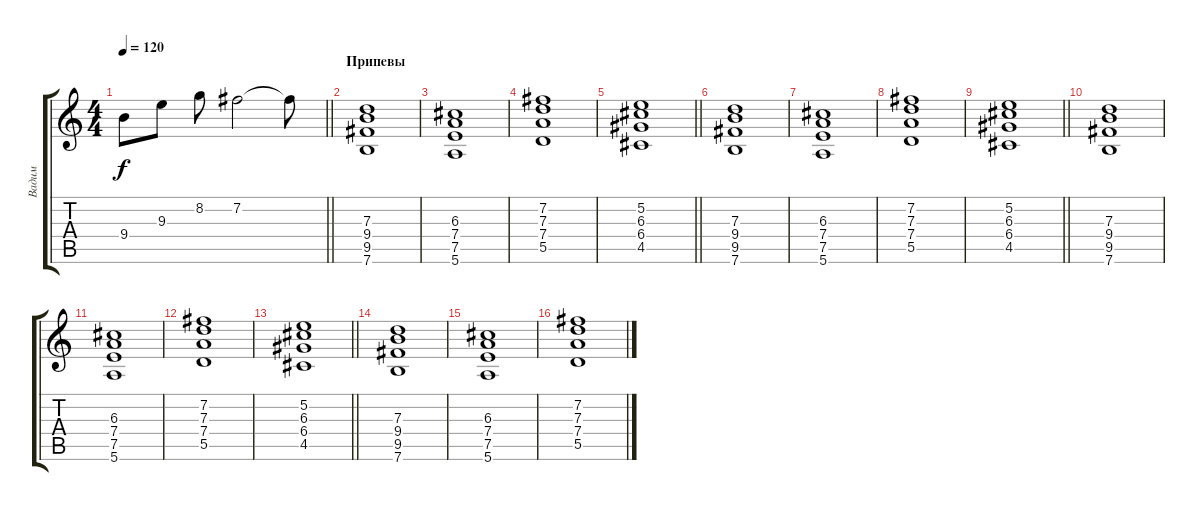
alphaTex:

\track ("Вадим" "Вадим") {instrument distortionguitar}
\staff {score tabs}
\tuning (E4 B3 G3 D3 A2 E2) {hide}
\ts (4 4)
\tempo 120
\clef g2
\barLineRight lightlight
\ks c
9.4.8{dy f} 9.3.8 8.2.8 7.2.2 7.2{t}.8 |
\section ("" "Припевы")
(7.3 9.4 9.5 7.6).1 |
(6.3 7.4 7.5 5.6).1 |
(7.2 7.3 7.4 5.5).1 |
\barLineRight lightlight
(5.2 6.3 6.4 4.5).1 |
(7.3 9.4 9.5 7.6).1 |
(6.3 7.4 7.5 5.6).1 |
(7.2 7.3 7.4 5.5).1 |
\barLineRight lightlight
(5.2 6.3 6.4 4.5).1 |
(7.3 9.4 9.5 7.6).1 |
(6.3 7.4 7.5 5.6).1 |
(7.2 7.3 7.4 5.5).1 |
\barLineRight lightlight
(5.2 6.3 6.4 4.5).1 |
(7.3 9.4 9.5 7.6).1 |
(6.3 7.4 7.5 5.6).1 |
(7.2 7.3 7.4 5.5).1
